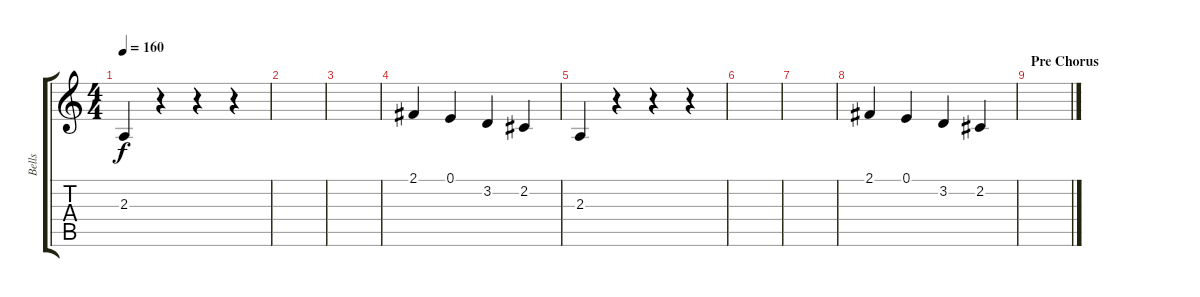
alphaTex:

\track ("Bells" "Bells") {instrument tubularbells}
\staff {score tabs}
\tuning (E4 B3 G3 D3 A2 E2) {hide}
\ts (4 4)
\tempo 160
\clef g2
\ks c
2.3.4{dy f} r.4 r.4 r.4 |
|
|
2.1.4 0.1.4 3.2.4 2.2.4 |
2.3.4 r.4 r.4 r.4 |
|
|
2.1.4 0.1.4 3.2.4 2.2.4 |
\section ("" "Pre Chorus")
